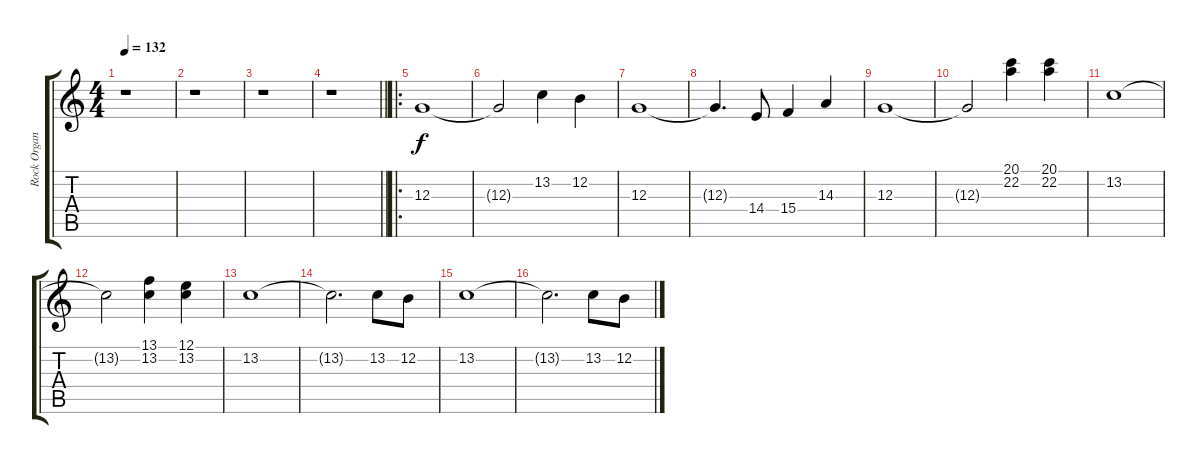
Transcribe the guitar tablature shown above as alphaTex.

\track ("Rock Organ" "Rock Organ") {instrument rockorgan}
\staff {score tabs}
\tuning (E4 B3 G3 D3 A2 E2) {hide}
\ts (4 4)
\tempo 132
\clef g2
\ks c
r.1{dy f instrument rockorgan} |
r.1 |
r.1 |
\barLineRight lightlight
r.1 |
\ro
12.3.1 |
12.3{t}.2 13.2.4 12.2.4 |
12.3.1 |
12.3{t}.4{d} 14.4.8 15.4.4 14.3.4 |
12.3.1 |
12.3{t}.2 (20.1 22.2).4 (20.1 22.2).4 |
13.2.1 |
13.2{t}.2 (13.1 13.2).4 (12.1 13.2).4 |
13.2.1 |
13.2{t}.2{d} 13.2.8 12.2.8 |
13.2.1 |
13.2{t}.2{d} 13.2.8 12.2.8
